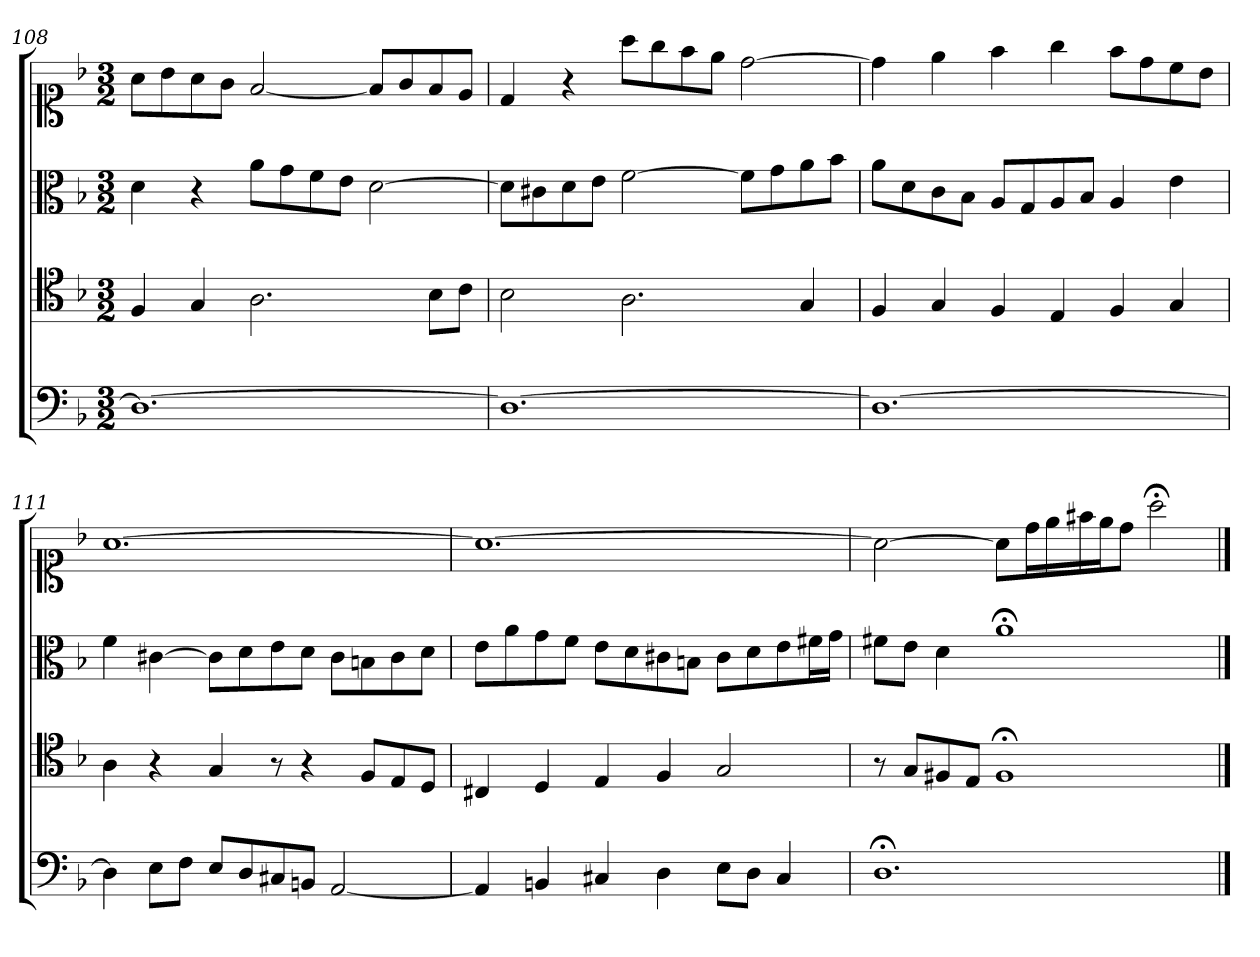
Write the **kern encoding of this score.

**kern	**kern	**kern	**kern
*part1	*part1	*part1	*part1
*staff4	*staff3	*staff2	*staff1
*clefF4	*clefC4	*clefC3	*clefC1
*k[b-]	*k[b-]	*k[b-]	*k[b-]
*d:	*d:	*d:	*d:
*M3/2	*M3/2	*M3/2	*M3/2
=108	=108	=108	=108
1.D_	4F	4d	8aL
.	.	.	8b-
.	4G	4r	8a
.	.	.	8gJ
.	2.A	8aL	[2f
.	.	8g	.
.	.	8f	.
.	.	8eJ	.
.	.	[2d	8fL]
.	.	.	8g
.	8B-L	.	8f
.	8cJ	.	8eJ
=109	=109	=109	=109
1.D_	2B-	8dL]	4d
.	.	8c#X	.
.	.	8d	4r
.	.	8eJ	.
.	2.A	[2f	8aaL
.	.	.	8gg
.	.	.	8ff
.	.	.	8eeJ
.	.	8fL]	[2dd
.	.	8g	.
.	4G	8a	.
.	.	8b-J	.
=110	=110	=110	=110
1.D_	4F	8aL	4dd]
.	.	8d	.
.	4G	8c	4ee
.	.	8B-J	.
.	4F	8AL	4ff
.	.	8G	.
.	4E	8A	4gg
.	.	8B-J	.
.	4F	4A	8ffL
.	.	.	8dd
.	4G	4e	8cc
.	.	.	8b-J
=111	=111	=111	=111
4D]	4A	4f	[1.a
8EL	4r	[4c#X	.
8FJ	.	.	.
8EL	4G	8c#L]	.
8D	.	8d	.
8C#X	8r	8e	.
8BBnJ	4r	8dJ	.
[2AA	.	8c#L	.
.	8FL	8Bn	.
.	8E	8c#	.
.	8DJ	8dJ	.
=112	=112	=112	=112
4AA]	4C#X	8eL	1.a_
.	.	8a	.
4BBn	4D	8g	.
.	.	8fJ	.
4C#X	4E	8eL	.
.	.	8d	.
4D	4F	8c#X	.
.	.	8BnJ	.
8EL	2G	8c#L	.
8DJ	.	8d	.
4C#	.	8e	.
.	.	16f#XL	.
.	.	16gJJ	.
=113	=113	=113	=113
1.D;<	8r	8f#XL	2a_
.	8GL	8eJ	.
.	8F#X	4d	.
.	8EJ	.	.
.	1F#;<	1a;<	8aL]
.	.	.	16ddL
.	.	.	16ee
.	.	.	16ff#X
.	.	.	16eeJ
.	.	.	8ddJ
.	.	.	2aa;<
==	==	==	==
*-	*-	*-	*-
